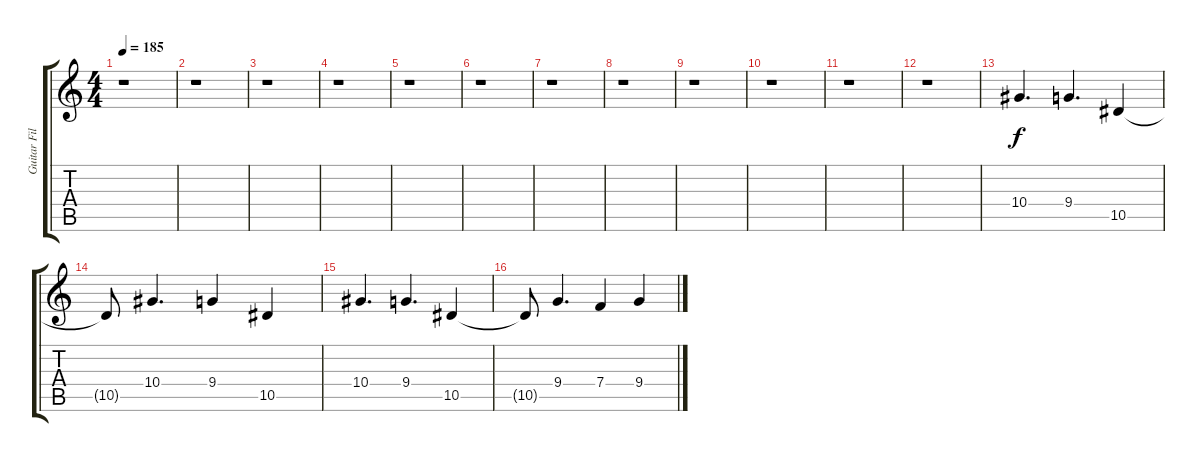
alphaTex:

\track ("Guitar Fills" "Guitar Fil") {instrument distortionguitar}
\staff {score tabs}
\tuning (C4 G3 Eb3 Bb2 F2 C2) {hide}
\ts (4 4)
\tempo 185
\clef g2
\ks c
r.1{dy f} |
r.1 |
r.1 |
r.1 |
r.1 |
r.1 |
r.1 |
r.1 |
r.1 |
r.1 |
r.1 |
r.1 |
10.4.4{d volume 14 instrument distortionguitar} 9.4.4{d} 10.5.4 |
10.5{t}.8 10.4.4{d} 9.4.4 10.5.4 |
10.4.4{d} 9.4.4{d} 10.5.4 |
10.5{t}.8 9.4.4{d} 7.4.4 9.4.4
